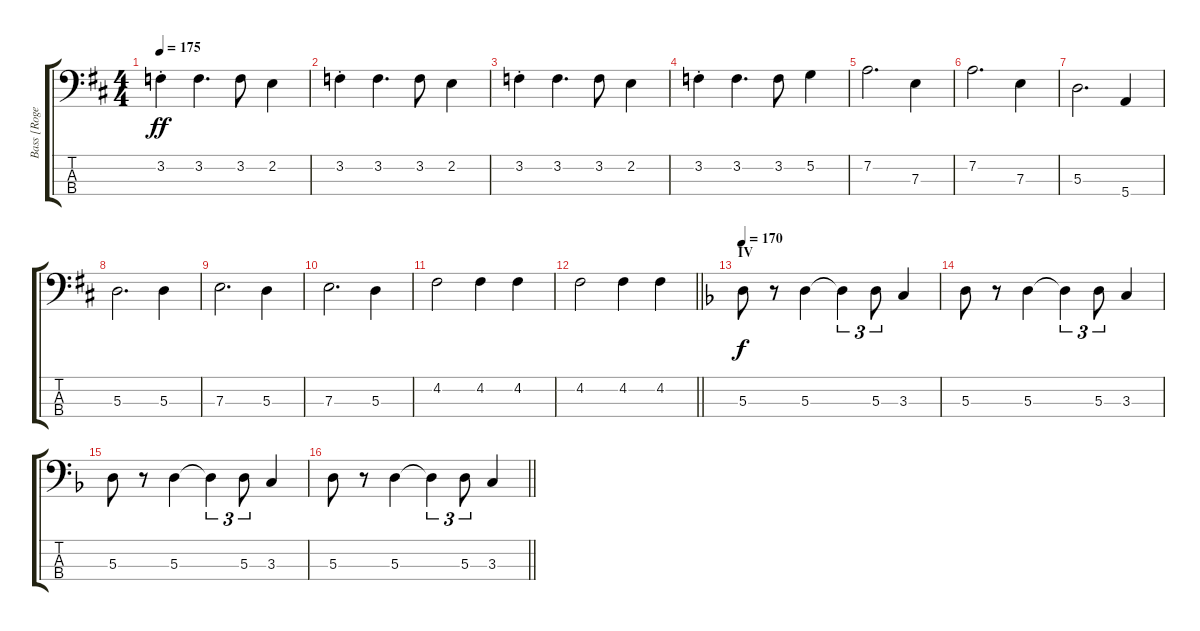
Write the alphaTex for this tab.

\track ("Bass [Roger Waters]" "Bass [Roge") {instrument electricbassfinger}
\staff {score tabs}
\tuning (G2 D2 A1 E1) {hide}
\ts (4 4)
\tempo 175
\clef f4
\ks d
3.2{st}.4{dy ff} 3.2.4{d} 3.2.8 2.2.4 |
3.2{st}.4 3.2.4{d} 3.2.8 2.2.4 |
3.2{st}.4 3.2.4{d} 3.2.8 2.2.4 |
3.2{st}.4 3.2.4{d} 3.2.8 5.2.4 |
7.2.2{d} 7.3.4 |
7.2.2{d} 7.3.4 |
5.3.2{d} 5.4.4 |
5.3.2{d} 5.3.4 |
7.3.2{d} 5.3.4 |
7.3.2{d} 5.3.4 |
4.2.2 4.2.4 4.2.4 |
\barLineRight lightlight
4.2.2 4.2.4 4.2.4 |
\section ("" "IV")
\tempo 170
\ks dminor
5.3.8{dy f} r.8 5.3.4 5.3{t}.4{tu (3 2)} 5.3.8{tu (3 2)} 3.3.4 |
5.3.8 r.8 5.3.4 5.3{t}.4{tu (3 2)} 5.3.8{tu (3 2)} 3.3.4 |
5.3.8 r.8 5.3.4 5.3{t}.4{tu (3 2)} 5.3.8{tu (3 2)} 3.3.4 |
\barLineRight lightlight
5.3.8 r.8 5.3.4 5.3{t}.4{tu (3 2)} 5.3.8{tu (3 2)} 3.3.4
